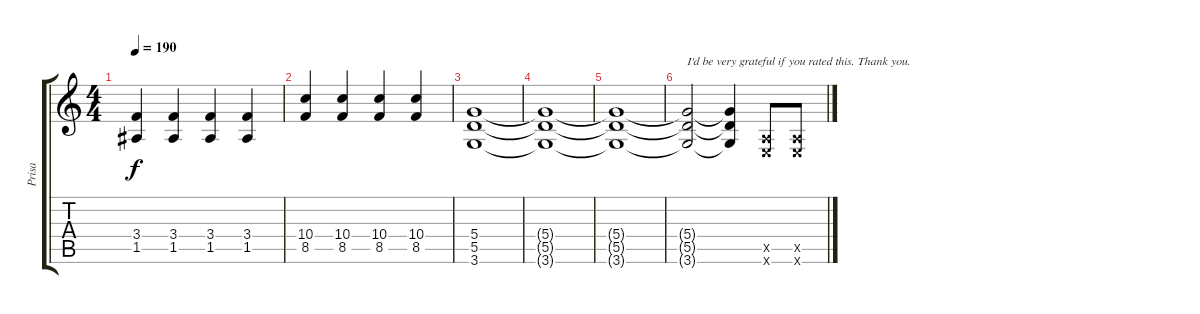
\track ("Prisa" "Prisa") {instrument distortionguitar}
\staff {score tabs}
\tuning (E4 B3 G3 D3 A2 E2) {hide}
\ts (4 4)
\tempo 190
\clef g2
\ks c
(3.4 1.5).4{dy f} (3.4 1.5).4 (3.4 1.5).4 (3.4 1.5).4 |
(10.4 8.5).4 (10.4 8.5).4 (10.4 8.5).4 (10.4 8.5).4 |
(5.4 5.5 3.6).1 |
(5.4{t} 5.5{t} 3.6{t}).1 |
(5.4{t} 5.5{t} 3.6{t}).1 |
(5.4{t} 5.5{t} 3.6{t}).2{txt "I'd be very grateful if you rated this. Thank you."} (5.4{t} 5.5{t} 3.6{t}).4 (0.5{x} 0.6{x}).8 (0.5{x} 0.6{x}).8
